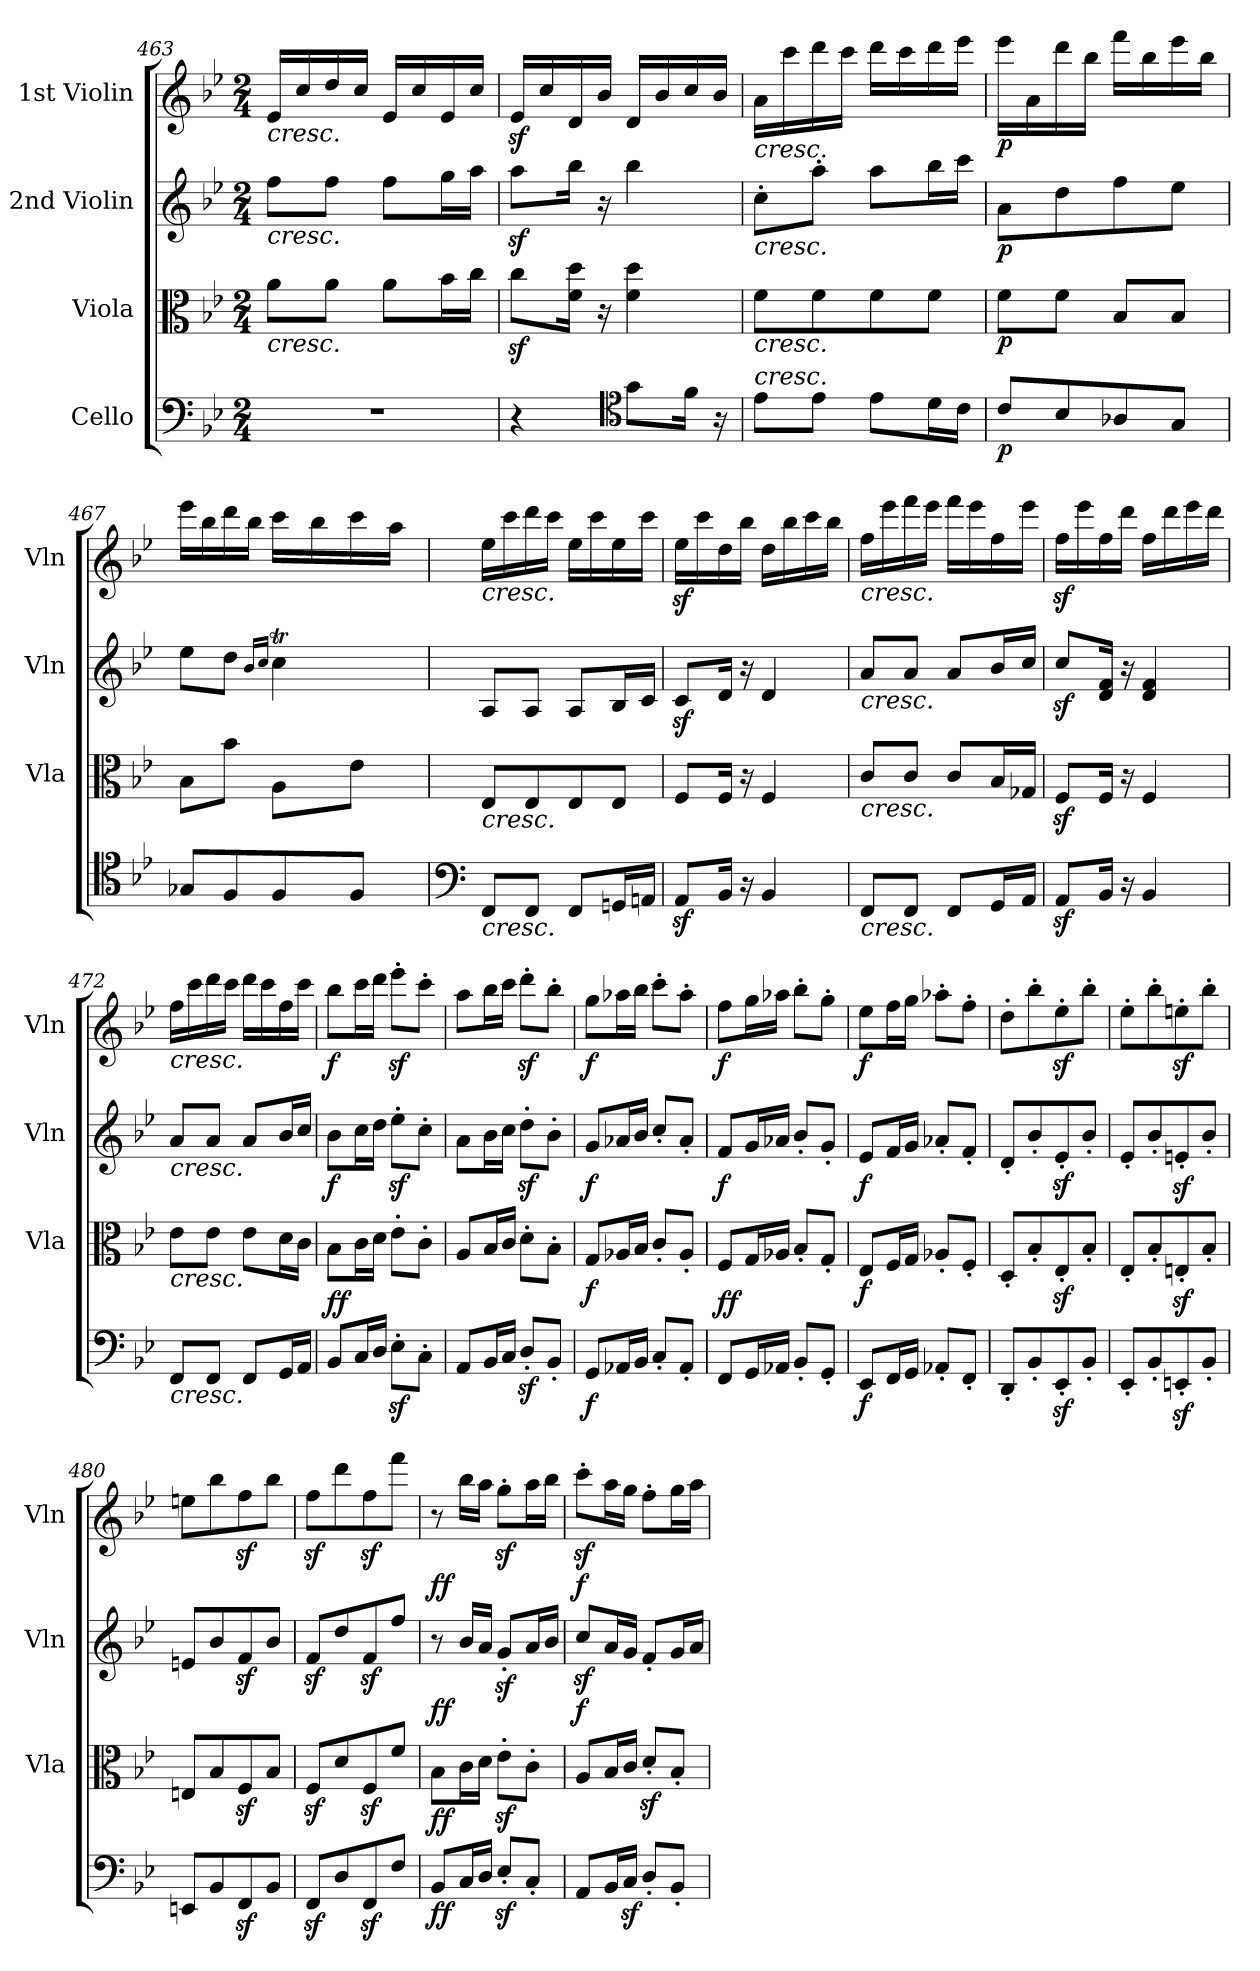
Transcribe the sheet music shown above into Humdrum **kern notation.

**kern	**dynam	**kern	**dynam	**kern	**dynam	**kern	**dynam
*part4	*part4	*part3	*part3	*part2	*part2	*part1	*part1
*staff4	*staff4	*staff3	*staff3	*staff2	*staff2	*staff1	*staff1
*I"Cello	*	*I"Viola	*	*I"2nd Violin	*	*I"1st Violin	*
*	*	*I'Vla	*	*I'Vln	*	*I'Vln	*
*clefF4	*	*clefC3	*	*clefG2	*	*clefG2	*
*k[b-e-]	*	*k[b-e-]	*	*k[b-e-]	*	*k[b-e-]	*
*B-:	*	*B-:	*	*B-:	*	*B-:	*
*M2/4	*	*M2/4	*	*M2/4	*	*M2/4	*
=463	=463	=463	=463	=463	=463	=463	=463
!	!	!	!	!	!	!LO:TX:b:i:t=cresc.	!
!	!	!	!	!LO:TX:b:i:t=cresc.	!	!	!
!	!	!LO:TX:b:i:t=cresc.	!	!	!	!	!
2r	.	8a\L	.	8ff\L	.	16e-/LL	.
.	.	.	.	.	.	16cc/	.
.	.	8a\J	.	8ff\J	.	16dd/	.
.	.	.	.	.	.	16cc/JJ	.
.	.	8a\L	.	8ff\L	.	16e-/LL	.
.	.	.	.	.	.	16cc/	.
.	.	16b-\L	.	16gg\L	.	16e-/	.
.	.	16cc\JJ	.	16aa\JJ	.	16cc/JJ	.
=464	=464	=464	=464	=464	=464	=464	=464
4r	.	8ccz<\L	.	8aaz<\L	.	16e-z</LL	.
.	.	.	.	.	.	16cc/	.
.	.	16f\ 16dd\Jk	.	16bb-\Jk	.	16d/	.
.	.	16r	.	16r	.	16b-/JJ	.
*clefC4	*	*	*	*	*	*	*
8g\L	.	4f\ 4dd\	.	4bb-\	.	16d/LL	.
.	.	.	.	.	.	16b-/	.
16f\Jk	.	.	.	.	.	16cc/	.
16r	.	.	.	.	.	16b-/JJ	.
=465	=465	=465	=465	=465	=465	=465	=465
!	!	!	!	!	!	!LO:TX:b:i:t=cresc.	!
!	!	!	!	!LO:TX:b:i:t=cresc.	!	!	!
!	!	!LO:TX:b:i:t=cresc.	!	!	!	!	!
!LO:TX:a:i:t=cresc.	!	!	!	!	!	!	!
8e-\L	.	8f\L	.	8cc'\L	.	16a\LL	.
.	.	.	.	.	.	16ccc\	.
8e-\J	.	8f\	.	8aa'\J	.	16ddd\	.
.	.	.	.	.	.	16ccc\JJ	.
8e-\L	.	8f\	.	8aa\L	.	16ddd\LL	.
.	.	.	.	.	.	16ccc\	.
16d\L	.	8f\J	.	16bb-\L	.	16ddd\	.
16c\JJ	.	.	.	16ccc\JJ	.	16eee-\JJ	.
=466	=466	=466	=466	=466	=466	=466	=466
!	!LO:DY:b	!	!LO:DY:b	!	!LO:DY:b	!	!LO:DY:b
8c/L	p	8f\L	p	8a\L	p	16eee-\LL	p
.	.	.	.	.	.	16a\	.
8B-/	.	8f\J	.	8dd\	.	16ddd\	.
.	.	.	.	.	.	16bb-\JJ	.
8A-X/	.	8B-/L	.	8ff\	.	16fff\LL	.
.	.	.	.	.	.	16bb-\	.
8G/J	.	8B-/J	.	8ee-\J	.	16eee-\	.
.	.	.	.	.	.	16bb-\JJ	.
=467	=467	=467	=467	=467	=467	=467	=467
*	*	*	*	*^	*	*	*
8G-X/L	.	8B-\L	.	8ee-\L	4ryy	.	16eee-\LL	.
.	.	.	.	.	.	.	16bb-\	.
8F/	.	8b-\J	.	8dd\J	.	.	16ddd\	.
.	.	.	.	.	.	.	16bb-\JJ	.
.	.	.	.	.	16qb-/LL	.	.	.
.	.	.	.	.	16qcc/JJ	.	.	.
8F/	.	8A\L	.	4ccT\	32cc\LLLyy	.	16ccc\LL	.
.	.	.	.	.	32dd\yy	.	.	.
.	.	.	.	.	32cc\yy	.	16bb-\	.
.	.	.	.	.	32dd\yy	.	.	.
8F/J	.	8e-\J	.	.	32cc\yy	.	16ccc\	.
.	.	.	.	.	32dd\yy	.	.	.
.	.	.	.	.	32b-\yy	.	16aa\JJ	.
.	.	.	.	.	32cc\JJJyy	.	.	.
*	*	*	*	*v	*v	*	*	*
=468	=468	=468	=468	=468	=468	=468	=468
*clefF4	*	*	*	*	*	*	*
*	*	*	*	*^	*	*	*
!	!	!	!	!	!	!	!LO:TX:b:i:t=cresc.	!
!	!	!	!	!LO:TX:b:i:t=cresc.	!	!	!	!
!	!	!LO:TX:b:i:t=cresc.	!	!	!	!	!	!
!LO:TX:b:i:t=cresc.	!	!	!	!	!	!	!	!
*	*	*	*	*v	*v	*	*	*
8FF/L	.	8E-/L	.	8A/L	.	16ee-\LL	.
.	.	.	.	.	.	16ccc\	.
8FF/J	.	8E-/	.	8A/J	.	16ddd\	.
.	.	.	.	.	.	16ccc\JJ	.
8FF/L	.	8E-/	.	8A/L	.	16ee-\LL	.
.	.	.	.	.	.	16ccc\	.
16GGn/L	.	8E-/J	.	16B-/L	.	16ee-\	.
16AAn/JJ	.	.	.	16c/JJ	.	16ccc\JJ	.
=469	=469	=469	=469	=469	=469	=469	=469
8AAz>/L	.	8F/L	.	8cz</L	.	16ee-z<\LL	.
.	.	.	.	.	.	16ccc\	.
16BB-/Jk	.	16F/Jk	.	16d/Jk	.	16dd\	.
16r	.	16r	.	16r	.	16bb-\JJ	.
4BB-/	.	4F/	.	4d/	.	16dd\LL	.
.	.	.	.	.	.	16bb-\	.
.	.	.	.	.	.	16ccc\	.
.	.	.	.	.	.	16bb-\JJ	.
=470	=470	=470	=470	=470	=470	=470	=470
!	!	!	!	!	!	!LO:TX:b:i:t=cresc.	!
!	!	!	!	!LO:TX:b:i:t=cresc.	!	!	!
!	!	!LO:TX:b:i:t=cresc.	!	!	!	!	!
!LO:TX:b:i:t=cresc.	!	!	!	!	!	!	!
8FF/L	.	8c/L	.	8a/L	.	16ff\LL	.
.	.	.	.	.	.	16eee-\	.
8FF/J	.	8c/J	.	8a/J	.	16fff\	.
.	.	.	.	.	.	16eee-\JJ	.
8FF/L	.	8c/L	.	8a/L	.	16fff\LL	.
.	.	.	.	.	.	16eee-\	.
16GG/L	.	16B-/L	.	16b-/L	.	16ff\	.
16AA/JJ	.	16G-X/JJ	.	16cc/JJ	.	16eee-\JJ	.
=471	=471	=471	=471	=471	=471	=471	=471
8AAz</L	.	8Fz</L	.	8ccz</L	.	16ffz<\LL	.
.	.	.	.	.	.	16eee-\	.
16BB-/Jk	.	16F/Jk	.	16d/ 16f/Jk	.	16ff\	.
16r	.	16r	.	16r	.	16ddd\JJ	.
4BB-/	.	4F/	.	4d/ 4f/	.	16ff\LL	.
.	.	.	.	.	.	16ddd\	.
.	.	.	.	.	.	16eee-\	.
.	.	.	.	.	.	16ddd\JJ	.
=472	=472	=472	=472	=472	=472	=472	=472
!	!	!	!	!	!	!LO:TX:b:i:t=cresc.	!
!	!	!	!	!LO:TX:b:i:t=cresc.	!	!	!
!	!	!LO:TX:b:i:t=cresc.	!	!	!	!	!
!LO:TX:b:i:t=cresc.	!	!	!	!	!	!	!
8FF/L	.	8e-\L	.	8a/L	.	16ff\LL	.
.	.	.	.	.	.	16ccc\	.
8FF/J	.	8e-\J	.	8a/J	.	16ddd\	.
.	.	.	.	.	.	16ccc\JJ	.
8FF/L	.	8e-\L	.	8a/L	.	16ddd\LL	.
.	.	.	.	.	.	16ccc\	.
16GG/L	.	16d\L	.	16b-/L	.	16ff\	.
16AA/JJ	.	16c\JJ	.	16cc/JJ	.	16ccc\JJ	.
=473	=473	=473	=473	=473	=473	=473	=473
!	!LO:DY:b	!	!	!	!	!	!
!	!LO:DY:n=1:a	!	!	!	!LO:DY:b	!	!LO:DY:b
8BB-/L	f f	8B-\L	.	8b-\L	f	8bb-\L	f
16C/L	.	16c\L	.	16cc\L	.	16ccc\L	.
16D/JJ	.	16d\JJ	.	16dd\JJ	.	16ddd\JJ	.
8E-z>'\L	.	8e-'\L	.	8ee-z<'\L	.	8eee-z<'\L	.
8C'\J	.	8c'\J	.	8cc'\J	.	8ccc'\J	.
=474	=474	=474	=474	=474	=474	=474	=474
8AA/L	.	8A/L	.	8a\L	.	8aa\L	.
16BB-/L	.	16B-/L	.	16b-\L	.	16bb-\L	.
16C/JJ	.	16c/JJ	.	16cc\JJ	.	16ccc\JJ	.
8Dz>'/L	.	8d'\L	.	8ddz<'\L	.	8dddz<'\L	.
8BB-'/J	.	8B-'\J	.	8b-'\J	.	8bb-'\J	.
=475	=475	=475	=475	=475	=475	=475	=475
!	!LO:DY:b	!	!LO:DY:b	!	!LO:DY:b	!	!LO:DY:b
8GG/L	f	8G/L	f	8g/L	f	8gg\L	f
16AA-X/L	.	16A-X/L	.	16a-X/L	.	16aa-X\L	.
16BB-/JJ	.	16B-/JJ	.	16b-/JJ	.	16bb-\JJ	.
8C'/L	.	8c'/L	.	8cc'/L	.	8ccc'\L	.
8AA-'/J	.	8A-'/J	.	8a-'/J	.	8aa-'\J	.
=476	=476	=476	=476	=476	=476	=476	=476
!	!LO:DY:b	!	!	!	!	!	!
!	!LO:DY:n=1:a	!	!	!	!LO:DY:b	!	!LO:DY:b
8FF/L	f f	8F/L	.	8f/L	f	8ff\L	f
16GG/L	.	16G/L	.	16g/L	.	16gg\L	.
16AA-X/JJ	.	16A-X/JJ	.	16a-X/JJ	.	16aa-X\JJ	.
8BB-'/L	.	8B-'/L	.	8b-'/L	.	8bb-'\L	.
8GG'/J	.	8G'/J	.	8g'/J	.	8gg'\J	.
=477	=477	=477	=477	=477	=477	=477	=477
!	!LO:DY:b	!	!LO:DY:b	!	!LO:DY:b	!	!LO:DY:b
8EE-/L	f	8E-/L	f	8e-/L	f	8ee-\L	f
16FF/L	.	16F/L	.	16f/L	.	16ff\L	.
16GG/JJ	.	16G/JJ	.	16g/JJ	.	16gg\JJ	.
8AA-X'/L	.	8A-X'/L	.	8a-X'/L	.	8aa-X'\L	.
8FF'/J	.	8F'/J	.	8f'/J	.	8ff'\J	.
=478	=478	=478	=478	=478	=478	=478	=478
8DD'/L	.	8D'/L	.	8d'/L	.	8dd'\L	.
8BB-'/	.	8B-'/	.	8b-'/	.	8bb-'\	.
8EE-z<'/	.	8E-z<'/	.	8e-z<'/	.	8ee-z<'\	.
8BB-'/J	.	8B-'/J	.	8b-'/J	.	8bb-'\J	.
=479	=479	=479	=479	=479	=479	=479	=479
8EE-'/L	.	8E-'/L	.	8e-'/L	.	8ee-'\L	.
8BB-'/	.	8B-'/	.	8b-'/	.	8bb-'\	.
8EEnz<'/	.	8Enz<'/	.	8enz<'/	.	8eenz<'\	.
8BB-'/J	.	8B-'/J	.	8b-'/J	.	8bb-'\J	.
=480	=480	=480	=480	=480	=480	=480	=480
8EEn/L	.	8En/L	.	8en/L	.	8een\L	.
8BB-/	.	8B-/	.	8b-/	.	8bb-\	.
8FFz</	.	8Fz</	.	8fz</	.	8ffz<\	.
8BB-/J	.	8B-/J	.	8b-/J	.	8bb-\J	.
=481	=481	=481	=481	=481	=481	=481	=481
8FFz</L	.	8Fz</L	.	8fz</L	.	8ffz<\L	.
8D/	.	8d/	.	8dd/	.	8ddd\	.
8FFz</	.	8Fz</	.	8fz</	.	8ffz<\	.
8F/J	.	8f/J	.	8ff/J	.	8fff\J	.
=482	=482	=482	=482	=482	=482	=482	=482
!	!LO:DY:b	!	!LO:DY:b	!	!LO:DY:b	!	!LO:DY:b
8BB-/L	ff	8B-\L	ff	8r	ff	8r	ff
16C/L	.	16c\L	.	16b-/LL	.	16bb-\LL	.
16D/JJ	.	16d\JJ	.	16a/JJ	.	16aa\JJ	.
8E-z<'/L	.	8e-z<'\L	.	8gz<'/L	.	8ggz<'\L	.
8C'/J	.	8c'\J	.	16a/L	.	16aa\L	.
.	.	.	.	16b-/JJ	.	16bb-\JJ	.
=483	=483	=483	=483	=483	=483	=483	=483
!	!	!	!	!	!LO:DY:b	!	!LO:DY:b
8AA/L	.	8A/L	.	8ccz</L	f	8cccz<'\L	f
16BB-/L	.	16B-/L	.	16a/L	.	16aa\L	.
16Cz</JJ	.	16c/JJ	.	16g/JJ	.	16gg\JJ	.
8D'/L	.	8dz<'/L	.	8f'/L	.	8ff'\L	.
8BB-'/J	.	8B-'/J	.	16g/L	.	16gg\L	.
.	.	.	.	16a/JJ	.	16aa\JJ	.
=	=	=	=	=	=	=	=
*-	*-	*-	*-	*-	*-	*-	*-
